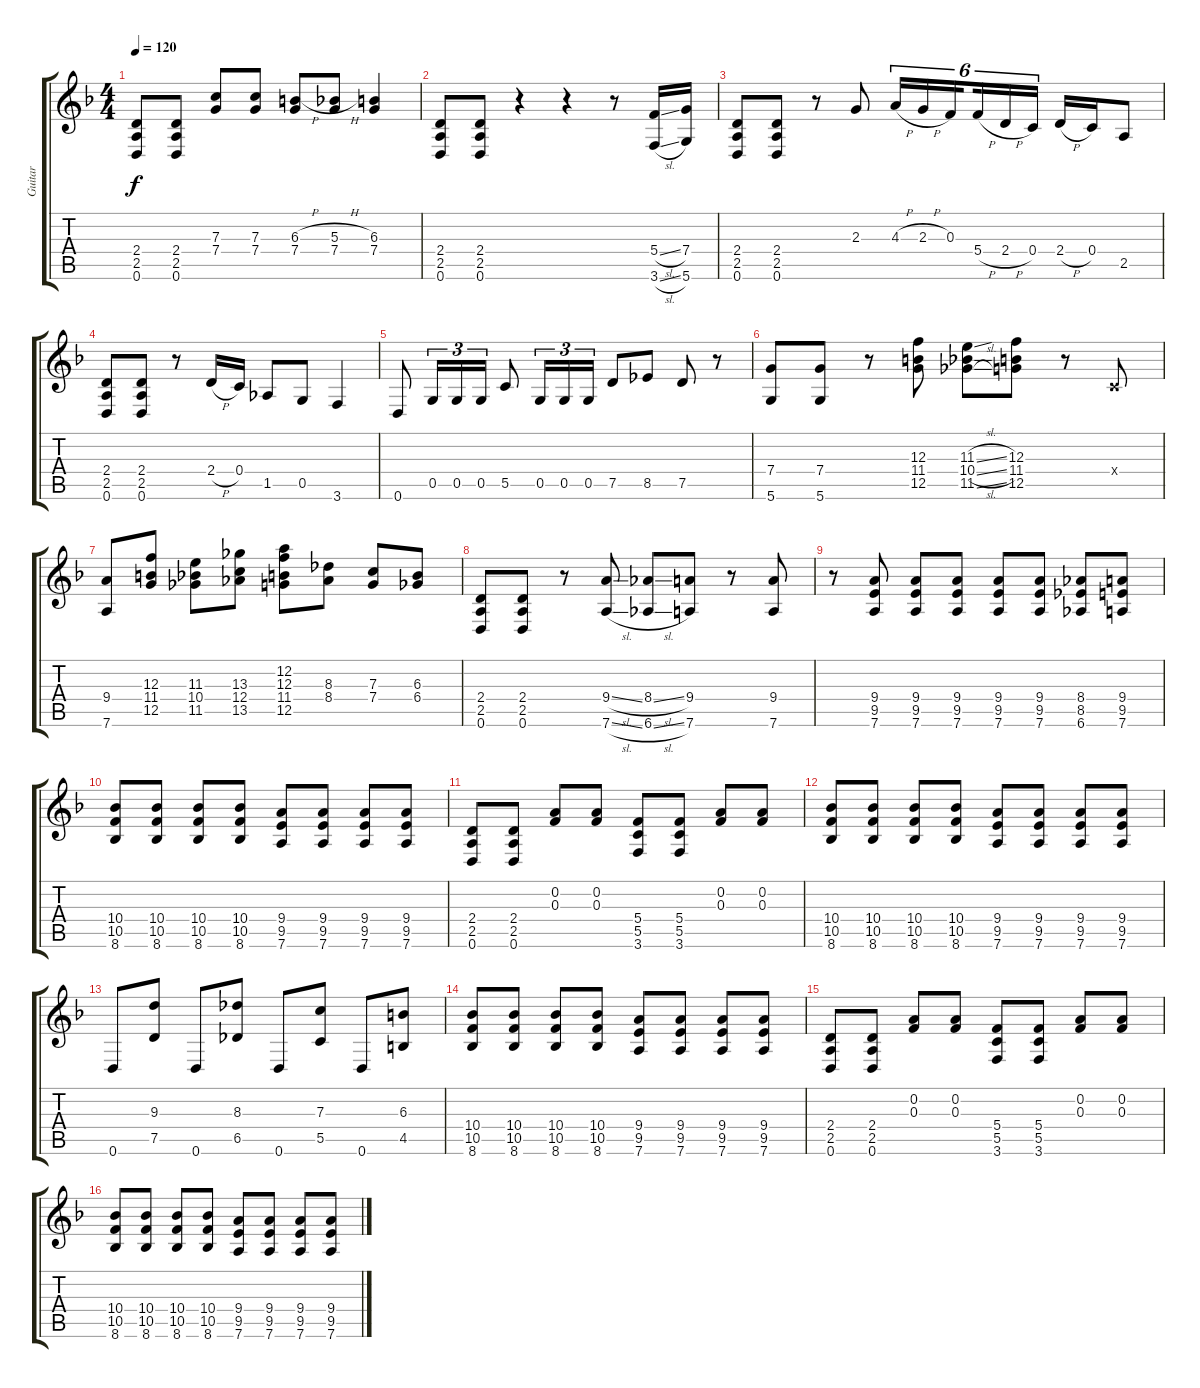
\track ("Guitar" "Guitar") {instrument electricguitarclean}
\staff {score tabs}
\tuning (D4 A3 F3 C3 G2 D2) {hide}
\ts (4 4)
\tempo 120
\clef g2
\ks f
(2.4 2.5 0.6).8{dy f} (2.4 2.5 0.6).8 (7.3 7.4).8 (7.3 7.4).8 (6.3{h} 7.4).8 (5.3{h} 7.4).8 (6.3 7.4).4 |
(2.4 2.5 0.6).8 (2.4 2.5 0.6).8 r.4 r.4 r.8 (5.4{sl} 3.6{sl}).16 (7.4 5.6).16 |
(2.4 2.5 0.6).8 (2.4 2.5 0.6).8 r.8 2.3.8 4.3{h}.16{tu (6 4)} 2.3{h}.16{tu (6 4)} 0.3.16{tu (6 4) beam splitsecondary} 5.4{h}.16{tu (6 4)} 2.4{h}.16{tu (6 4)} 0.4.16{tu (6 4)} 2.4{h}.16 0.4.16 2.5.8 |
(2.4 2.5 0.6).8 (2.4 2.5 0.6).8 r.8 2.4{h}.16 0.4.16 1.5.8 0.5.8 3.6.4 |
0.6.8 0.5.16{tu (3 2)} 0.5.16{tu (3 2)} 0.5.16{tu (3 2)} 5.5.8 0.5.16{tu (3 2)} 0.5.16{tu (3 2)} 0.5.16{tu (3 2)} 7.5.8 8.5.8 7.5.8 r.8 |
(7.4 5.6).8 (7.4 5.6).8 r.8 (12.3 11.4 12.5).8 (11.3{sl} 10.4{sl} 11.5{sl}).8 (12.3 11.4 12.5).8 r.8 0.4{x}.8 |
(9.4 7.6).8 (12.3 11.4 12.5).8 (11.3 10.4 11.5).8 (13.3 12.4 13.5).8 (12.2 12.3 11.4 12.5).8 (8.3 8.4).8 (7.3 7.4).8 (6.3 6.4).8 |
(2.4 2.5 0.6).8 (2.4 2.5 0.6).8 r.8 (9.4{sl} 7.6{sl}).8 (8.4{sl} 6.6{sl}).8 (9.4 7.6).8 r.8 (9.4 7.6).8 |
r.8 (9.4 9.5 7.6).8 (9.4 9.5 7.6).8 (9.4 9.5 7.6).8 (9.4 9.5 7.6).8 (9.4 9.5 7.6).8 (8.4 8.5 6.6).8 (9.4 9.5 7.6).8 |
(10.4 10.5 8.6).8 (10.4 10.5 8.6).8 (10.4 10.5 8.6).8 (10.4 10.5 8.6).8 (9.4 9.5 7.6).8 (9.4 9.5 7.6).8 (9.4 9.5 7.6).8 (9.4 9.5 7.6).8 |
(2.4 2.5 0.6).8 (2.4 2.5 0.6).8 (0.2 0.3).8 (0.2 0.3).8 (5.4 5.5 3.6).8 (5.4 5.5 3.6).8 (0.2 0.3).8 (0.2 0.3).8 |
(10.4 10.5 8.6).8 (10.4 10.5 8.6).8 (10.4 10.5 8.6).8 (10.4 10.5 8.6).8 (9.4 9.5 7.6).8 (9.4 9.5 7.6).8 (9.4 9.5 7.6).8 (9.4 9.5 7.6).8 |
0.6.8 (9.3 7.5).8 0.6.8 (8.3 6.5).8 0.6.8 (7.3 5.5).8 0.6.8 (6.3 4.5).8 |
(10.4 10.5 8.6).8 (10.4 10.5 8.6).8 (10.4 10.5 8.6).8 (10.4 10.5 8.6).8 (9.4 9.5 7.6).8 (9.4 9.5 7.6).8 (9.4 9.5 7.6).8 (9.4 9.5 7.6).8 |
(2.4 2.5 0.6).8 (2.4 2.5 0.6).8 (0.2 0.3).8 (0.2 0.3).8 (5.4 5.5 3.6).8 (5.4 5.5 3.6).8 (0.2 0.3).8 (0.2 0.3).8 |
(10.4 10.5 8.6).8 (10.4 10.5 8.6).8 (10.4 10.5 8.6).8 (10.4 10.5 8.6).8 (9.4 9.5 7.6).8 (9.4 9.5 7.6).8 (9.4 9.5 7.6).8 (9.4 9.5 7.6).8
